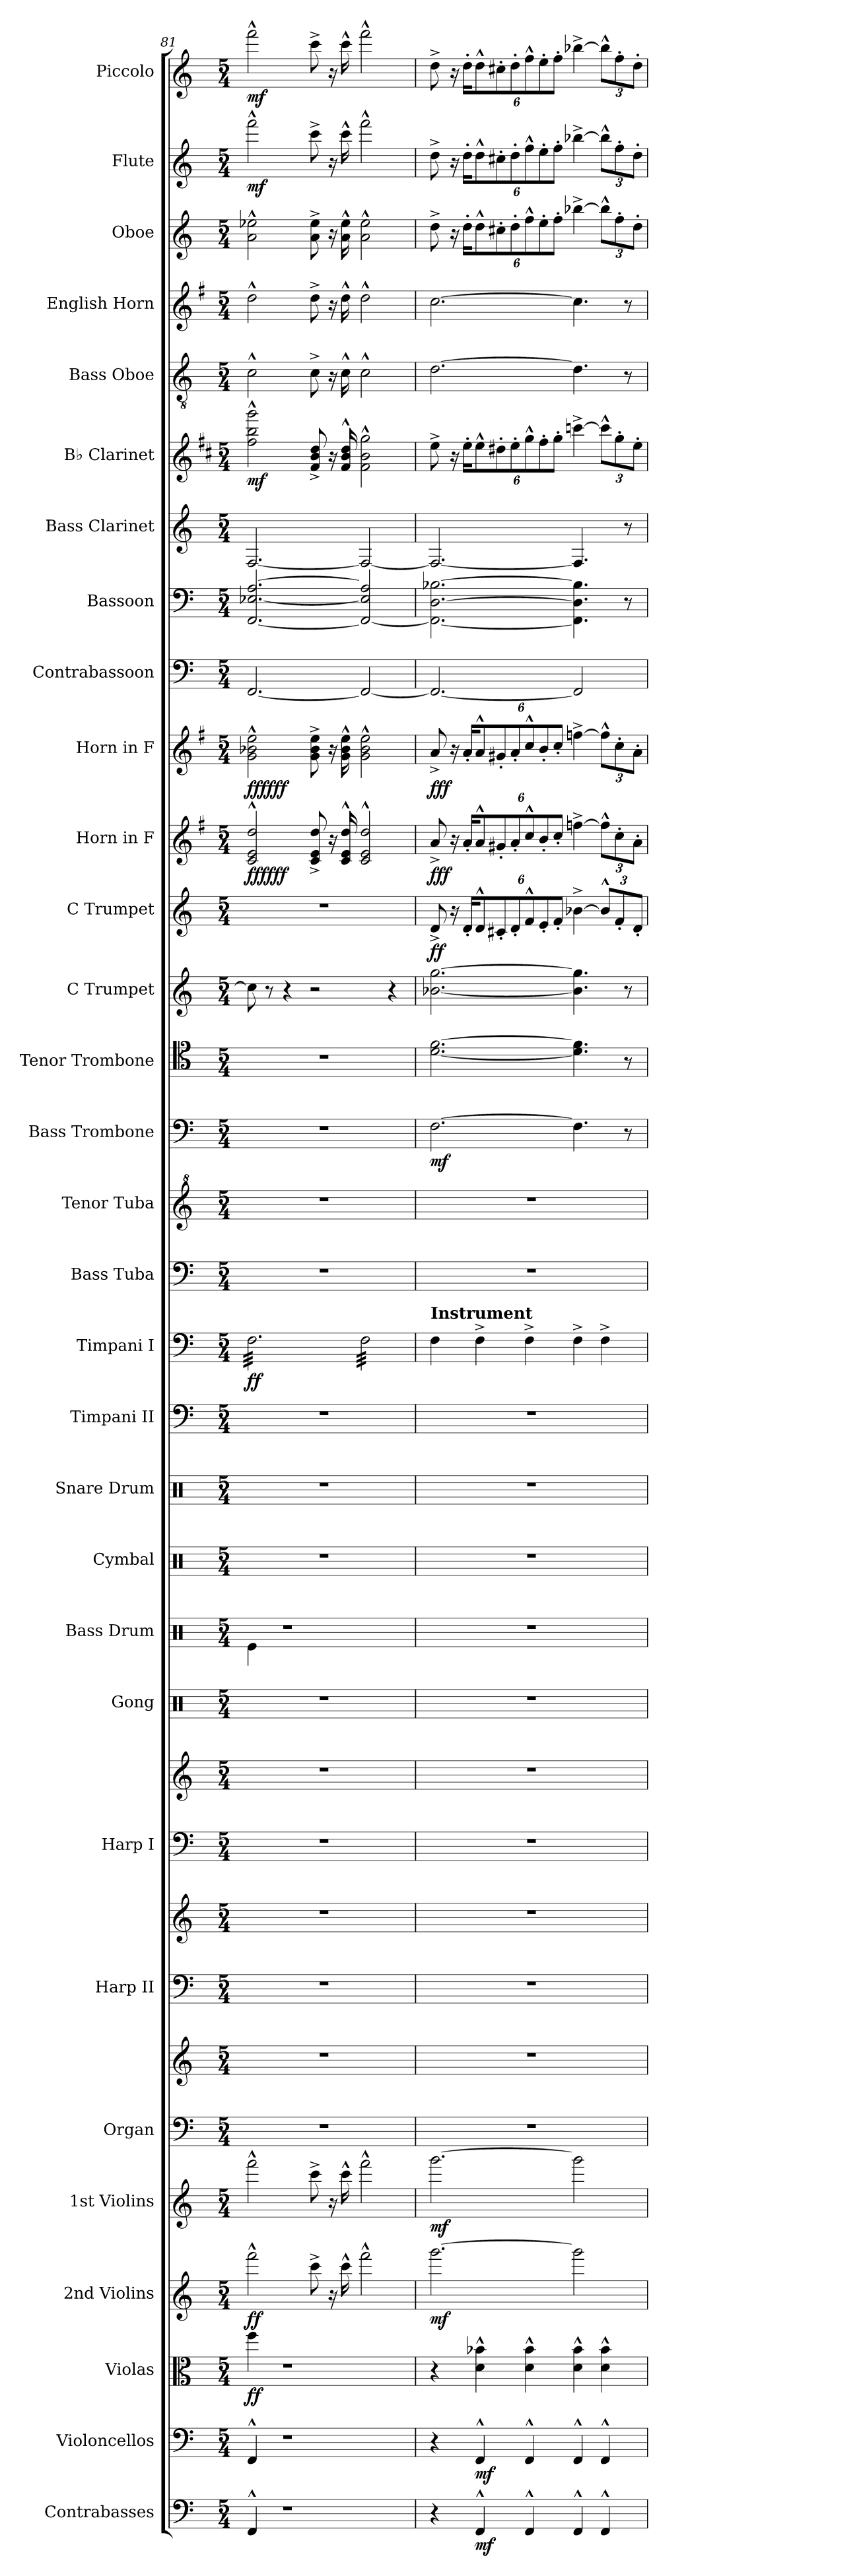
**kern	**dynam	**kern	**dynam	**kern	**dynam	**kern	**dynam	**kern	**dynam	**kern	**kern	**kern	**kern	**kern	**kern	**kern	**kern	**kern	**kern	**kern	**kern	**dynam	**kern	**kern	**kern	**dynam	**kern	**dynam	**kern	**dynam	**kern	**dynam	**kern	**dynam	**kern	**dynam	**kern	**kern	**kern	**kern	**dynam	**kern	**kern	**kern	**kern	**dynam	**kern	**dynam
*part31	*part31	*part30	*part30	*part29	*part29	*part28	*part28	*part27	*part27	*part26	*part26	*part25	*part25	*part24	*part24	*part23	*part22	*part21	*part20	*part19	*part18	*part18	*part17	*part16	*part15	*part15	*part14	*part14	*part13	*part13	*part12	*part12	*part11	*part11	*part10	*part10	*part9	*part8	*part7	*part6	*part6	*part5	*part4	*part3	*part2	*part2	*part1	*part1
*staff34	*staff34	*staff33	*staff33	*staff32	*staff32	*staff31	*staff31	*staff30	*staff30	*staff29	*staff28	*staff27	*staff26	*staff25	*staff24	*staff23	*staff22	*staff21	*staff20	*staff19	*staff18	*staff18	*staff17	*staff16	*staff15	*staff15	*staff14	*staff14	*staff13	*staff13	*staff12	*staff12	*staff11	*staff11	*staff10	*staff10	*staff9	*staff8	*staff7	*staff6	*staff6	*staff5	*staff4	*staff3	*staff2	*staff2	*staff1	*staff1
*I"Contrabasses	*	*I"Violoncellos	*	*I"Violas	*	*I"2nd Violins	*	*I"1st Violins	*	*I"Organ	*	*I"Harp II	*	*I"Harp I	*	*I"Gong	*I"Bass Drum	*I"Cymbal	*I"Snare Drum	*I"Timpani II	*I"Timpani I	*	*I"Bass Tuba	*I"Tenor Tuba	*I"Bass Trombone	*	*I"Tenor Trombone	*	*I"C Trumpet	*	*I"C Trumpet	*	*I"Horn in F	*	*I"Horn in F	*	*I"Contrabassoon	*I"Bassoon	*I"Bass Clarinet	*I"B♭ Clarinet	*	*I"Bass Oboe	*I"English Horn	*I"Oboe	*I"Flute	*	*I"Piccolo	*
*I'Cbs.	*	*I'Vcs.	*	*I'Vlas.	*	*I'Vlns.	*	*I'Vlns.	*	*I'Org.	*	*I'Hrp.	*	*I'Hrp.	*	*	*I'B. Dr.	*I'Cym.	*I'Sn. Dr.	*I'Timp.	*I'Timp.	*	*I'Tba.	*	*I'B. Tbn.	*	*I'T. Tbn.	*	*I'C Tpt.	*	*I'C Tpt.	*	*	*	*	*	*I'Cbsn.	*I'Bsn.	*I'B. Cl.	*I'B♭ Cl.	*	*	*I'E. Hn.	*I'Ob.	*I'Fl.	*	*I'Picc.	*
*clefF4	*	*clefF4	*	*clefC3	*	*clefG2	*	*clefG2	*	*clefF4	*clefG2	*clefF4	*clefG2	*clefF4	*clefG2	*clefX	*clefX	*clefX	*clefX	*clefF4	*clefF4	*	*clefF4	*clefG^2	*clefF4	*	*clefC4	*	*clefG2	*	*clefG2	*	*clefG2	*	*clefG2	*	*clefF4	*clefF4	*clefG2	*clefG2	*	*clefGv2	*clefG2	*clefG2	*clefG2	*	*clefG2	*
*ITrd7c12	*	*	*	*	*	*	*	*	*	*	*	*	*	*	*	*	*	*	*	*	*	*	*	*ITrd15c26	*	*	*	*	*	*	*	*	*ITrd4c7	*	*ITrd4c7	*	*ITrd7c12	*	*ITrd8c14	*ITrd1c2	*	*	*ITrd4c7	*	*	*	*ITrd-7c-12	*
*k[]	*	*k[]	*	*k[]	*	*k[]	*	*k[]	*	*k[]	*k[]	*k[]	*k[]	*k[]	*k[]	*k[]	*k[]	*k[]	*k[]	*k[]	*k[]	*	*k[]	*k[]	*k[]	*	*k[]	*	*k[]	*	*k[]	*	*k[]	*	*k[]	*	*k[]	*k[]	*k[]	*k[]	*	*k[]	*k[]	*k[]	*k[]	*	*k[]	*
*M5/4	*	*M5/4	*	*M5/4	*	*M5/4	*	*M5/4	*	*M5/4	*M5/4	*M5/4	*M5/4	*M5/4	*M5/4	*M5/4	*M5/4	*M5/4	*M5/4	*M5/4	*M5/4	*	*M5/4	*M5/4	*M5/4	*	*M5/4	*	*M5/4	*	*M5/4	*	*M5/4	*	*M5/4	*	*M5/4	*M5/4	*M5/4	*M5/4	*	*M5/4	*M5/4	*M5/4	*M5/4	*	*M5/4	*
=81	=81	=81	=81	=81	=81	=81	=81	=81	=81	=81	=81	=81	=81	=81	=81	=81	=81	=81	=81	=81	=81	=81	=81	=81	=81	=81	=81	=81	=81	=81	=81	=81	=81	=81	=81	=81	=81	=81	=81	=81	=81	=81	=81	=81	=81	=81	=81	=81
!	!	!	!	!	!	!	!	!	!	!	!	!	!	!	!	!	!	!	!	!	!LO:TX:a:B:t=Instrument	!	!	!	!	!	!	!	!	!	!	!	!	!	!	!	!	!	!	!	!	!	!	!	!	!	!	!
!	!	!	!	!	!LO:DY:b	!	!LO:DY:b	!	!	!	!	!	!	!	!	!	!	!	!	!	!	!LO:DY:b	!	!	!	!	!	!	!	!	!	!	!	!LO:DY:b	!	!	!	!	!	!	!	!	!	!	!	!	!	!
!	!	!	!	!	!	!	!	!	!	!	!	!	!	!	!	!	!	!	!	!	!	!	!	!	!	!	!	!	!	!	!	!	!	!LO:DY:n=1:b	!	!	!	!	!	!	!	!	!	!	!	!	!	!
!	!	!	!	!	!	!	!	!	!	!	!	!	!	!	!	!	!	!	!	!	!	!	!	!	!	!	!	!	!	!	!	!	!	!LO:DY:n=2:b	!	!LO:DY:b	!	!	!	!	!	!	!	!	!	!	!	!
!	!	!	!	!	!	!	!	!	!	!	!	!	!	!	!	!	!	!	!	!	!	!	!	!	!	!	!	!	!	!	!	!	!	!	!	!LO:DY:n=1:b	!	!	!	!	!	!	!	!	!	!	!	!
!	!	!	!	!	!	!	!	!	!	!	!	!	!	!	!	!	!	!	!	!	!	!	!	!	!	!	!	!	!	!	!	!	!	!	!	!LO:DY:n=2:b	!	!	!	!	!LO:DY:b	!	!	!	!	!LO:DY:b	!	!LO:DY:b
*	*	*	*	*	*	*	*	*	*	*	*	*	*	*	*	*	*	*	*	*	*tremolo	*	*	*	*	*	*	*	*	*	*	*	*	*	*	*	*	*	*	*	*	*	*	*	*	*	*	*
4FFF^^/	.	4FF^^/	.	4ff\	ff	2fff^^\	ff	2fff^^\	.	4%5r	4%5r	4%5r	4%5r	4%5r	4%5r	4%5r	4Re\	4%5r	4%5r	4%5r	32F\LLL	ff	4%5r	4%5r	4%5r	.	4%5r	.	8cc\]	.	4%5r	.	2F/^^ 2A/^^ 2g/^^	ff ff ff	2c\^^ 2e-X\^^ 2a\^^	ff ff ff	[2.FFF/	[2.FF/ [2.E-X/ [2.A/	[2.FF/	2ee\^^ 2aa\^^ 2fff\^^	mf	2c^^\	2g^^\	2a\^^ 2ee-X\^^	2fff^^\	mf	2ffff^^\	mf
.	.	.	.	.	.	.	.	.	.	.	.	.	.	.	.	.	.	.	.	.	32F\	.	.	.	.	.	.	.	.	.	.	.	.	.	.	.	.	.	.	.	.	.	.	.	.	.	.	.
.	.	.	.	.	.	.	.	.	.	.	.	.	.	.	.	.	.	.	.	.	32F\	.	.	.	.	.	.	.	.	.	.	.	.	.	.	.	.	.	.	.	.	.	.	.	.	.	.	.
.	.	.	.	.	.	.	.	.	.	.	.	.	.	.	.	.	.	.	.	.	32F\	.	.	.	.	.	.	.	.	.	.	.	.	.	.	.	.	.	.	.	.	.	.	.	.	.	.	.
.	.	.	.	.	.	.	.	.	.	.	.	.	.	.	.	.	.	.	.	.	32F\	.	.	.	.	.	.	.	8r	.	.	.	.	.	.	.	.	.	.	.	.	.	.	.	.	.	.	.
.	.	.	.	.	.	.	.	.	.	.	.	.	.	.	.	.	.	.	.	.	32F\	.	.	.	.	.	.	.	.	.	.	.	.	.	.	.	.	.	.	.	.	.	.	.	.	.	.	.
.	.	.	.	.	.	.	.	.	.	.	.	.	.	.	.	.	.	.	.	.	32F\	.	.	.	.	.	.	.	.	.	.	.	.	.	.	.	.	.	.	.	.	.	.	.	.	.	.	.
.	.	.	.	.	.	.	.	.	.	.	.	.	.	.	.	.	.	.	.	.	32F\	.	.	.	.	.	.	.	.	.	.	.	.	.	.	.	.	.	.	.	.	.	.	.	.	.	.	.
1r	.	1r	.	1r	.	.	.	.	.	.	.	.	.	.	.	.	1r	.	.	.	32F\	.	.	.	.	.	.	.	4r	.	.	.	.	.	.	.	.	.	.	.	.	.	.	.	.	.	.	.
.	.	.	.	.	.	.	.	.	.	.	.	.	.	.	.	.	.	.	.	.	32F\	.	.	.	.	.	.	.	.	.	.	.	.	.	.	.	.	.	.	.	.	.	.	.	.	.	.	.
.	.	.	.	.	.	.	.	.	.	.	.	.	.	.	.	.	.	.	.	.	32F\	.	.	.	.	.	.	.	.	.	.	.	.	.	.	.	.	.	.	.	.	.	.	.	.	.	.	.
.	.	.	.	.	.	.	.	.	.	.	.	.	.	.	.	.	.	.	.	.	32F\	.	.	.	.	.	.	.	.	.	.	.	.	.	.	.	.	.	.	.	.	.	.	.	.	.	.	.
.	.	.	.	.	.	.	.	.	.	.	.	.	.	.	.	.	.	.	.	.	32F\	.	.	.	.	.	.	.	.	.	.	.	.	.	.	.	.	.	.	.	.	.	.	.	.	.	.	.
.	.	.	.	.	.	.	.	.	.	.	.	.	.	.	.	.	.	.	.	.	32F\	.	.	.	.	.	.	.	.	.	.	.	.	.	.	.	.	.	.	.	.	.	.	.	.	.	.	.
.	.	.	.	.	.	.	.	.	.	.	.	.	.	.	.	.	.	.	.	.	32F\	.	.	.	.	.	.	.	.	.	.	.	.	.	.	.	.	.	.	.	.	.	.	.	.	.	.	.
.	.	.	.	.	.	.	.	.	.	.	.	.	.	.	.	.	.	.	.	.	32F\	.	.	.	.	.	.	.	.	.	.	.	.	.	.	.	.	.	.	.	.	.	.	.	.	.	.	.
.	.	.	.	.	.	8ccc^\	.	8ccc^\	.	.	.	.	.	.	.	.	.	.	.	.	32F\	.	.	.	.	.	.	.	2r	.	.	.	8F/^ 8A/^ 8g/^	.	8c\^ 8e-\^ 8a\^	.	.	.	.	8e/^ 8a/^ 8cc/^	.	8c^\	8g^\	8a\^ 8ee-\^	8ccc^\	.	8cccc^\	.
.	.	.	.	.	.	.	.	.	.	.	.	.	.	.	.	.	.	.	.	.	32F\	.	.	.	.	.	.	.	.	.	.	.	.	.	.	.	.	.	.	.	.	.	.	.	.	.	.	.
.	.	.	.	.	.	.	.	.	.	.	.	.	.	.	.	.	.	.	.	.	32F\	.	.	.	.	.	.	.	.	.	.	.	.	.	.	.	.	.	.	.	.	.	.	.	.	.	.	.
.	.	.	.	.	.	.	.	.	.	.	.	.	.	.	.	.	.	.	.	.	32F\	.	.	.	.	.	.	.	.	.	.	.	.	.	.	.	.	.	.	.	.	.	.	.	.	.	.	.
.	.	.	.	.	.	16r	.	16r	.	.	.	.	.	.	.	.	.	.	.	.	32F\	.	.	.	.	.	.	.	.	.	.	.	16r	.	16r	.	.	.	.	16r	.	16r	16r	16r	16r	.	16r	.
.	.	.	.	.	.	.	.	.	.	.	.	.	.	.	.	.	.	.	.	.	32F\	.	.	.	.	.	.	.	.	.	.	.	.	.	.	.	.	.	.	.	.	.	.	.	.	.	.	.
.	.	.	.	.	.	16ccc^^\	.	16ccc^^\	.	.	.	.	.	.	.	.	.	.	.	.	32F\	.	.	.	.	.	.	.	.	.	.	.	16F/^^ 16A/^^ 16g/^^	.	16c\^^ 16e-\^^ 16a\^^	.	.	.	.	16e/^^ 16a/^^ 16cc/^^	.	16c^^\	16g^^\	16a\^^ 16ee-\^^	16ccc^^\	.	16cccc^^\	.
.	.	.	.	.	.	.	.	.	.	.	.	.	.	.	.	.	.	.	.	.	32F\JJJ	.	.	.	.	.	.	.	.	.	.	.	.	.	.	.	.	.	.	.	.	.	.	.	.	.	.	.
.	.	.	.	.	.	2fff^^\	.	2fff^^\	.	.	.	.	.	.	.	.	.	.	.	.	32F\LLL	.	.	.	.	.	.	.	.	.	.	.	2F/^^ 2A/^^ 2g/^^	.	2c\^^ 2e-\^^ 2a\^^	.	2FFF/_	2FF/_ 2E-/] 2A/]	2FF/_	2e\^^ 2a\^^ 2ff\^^	.	2c^^\	2g^^\	2a\^^ 2ee-\^^	2fff^^\	.	2ffff^^\	.
.	.	.	.	.	.	.	.	.	.	.	.	.	.	.	.	.	.	.	.	.	32F\	.	.	.	.	.	.	.	.	.	.	.	.	.	.	.	.	.	.	.	.	.	.	.	.	.	.	.
.	.	.	.	.	.	.	.	.	.	.	.	.	.	.	.	.	.	.	.	.	32F\	.	.	.	.	.	.	.	.	.	.	.	.	.	.	.	.	.	.	.	.	.	.	.	.	.	.	.
.	.	.	.	.	.	.	.	.	.	.	.	.	.	.	.	.	.	.	.	.	32F\	.	.	.	.	.	.	.	.	.	.	.	.	.	.	.	.	.	.	.	.	.	.	.	.	.	.	.
.	.	.	.	.	.	.	.	.	.	.	.	.	.	.	.	.	.	.	.	.	32F\	.	.	.	.	.	.	.	.	.	.	.	.	.	.	.	.	.	.	.	.	.	.	.	.	.	.	.
.	.	.	.	.	.	.	.	.	.	.	.	.	.	.	.	.	.	.	.	.	32F\	.	.	.	.	.	.	.	.	.	.	.	.	.	.	.	.	.	.	.	.	.	.	.	.	.	.	.
.	.	.	.	.	.	.	.	.	.	.	.	.	.	.	.	.	.	.	.	.	32F\	.	.	.	.	.	.	.	.	.	.	.	.	.	.	.	.	.	.	.	.	.	.	.	.	.	.	.
.	.	.	.	.	.	.	.	.	.	.	.	.	.	.	.	.	.	.	.	.	32F\	.	.	.	.	.	.	.	.	.	.	.	.	.	.	.	.	.	.	.	.	.	.	.	.	.	.	.
.	.	.	.	.	.	.	.	.	.	.	.	.	.	.	.	.	.	.	.	.	32F\	.	.	.	.	.	.	.	4r	.	.	.	.	.	.	.	.	.	.	.	.	.	.	.	.	.	.	.
.	.	.	.	.	.	.	.	.	.	.	.	.	.	.	.	.	.	.	.	.	32F\	.	.	.	.	.	.	.	.	.	.	.	.	.	.	.	.	.	.	.	.	.	.	.	.	.	.	.
.	.	.	.	.	.	.	.	.	.	.	.	.	.	.	.	.	.	.	.	.	32F\	.	.	.	.	.	.	.	.	.	.	.	.	.	.	.	.	.	.	.	.	.	.	.	.	.	.	.
.	.	.	.	.	.	.	.	.	.	.	.	.	.	.	.	.	.	.	.	.	32F\	.	.	.	.	.	.	.	.	.	.	.	.	.	.	.	.	.	.	.	.	.	.	.	.	.	.	.
.	.	.	.	.	.	.	.	.	.	.	.	.	.	.	.	.	.	.	.	.	32F\	.	.	.	.	.	.	.	.	.	.	.	.	.	.	.	.	.	.	.	.	.	.	.	.	.	.	.
.	.	.	.	.	.	.	.	.	.	.	.	.	.	.	.	.	.	.	.	.	32F\	.	.	.	.	.	.	.	.	.	.	.	.	.	.	.	.	.	.	.	.	.	.	.	.	.	.	.
.	.	.	.	.	.	.	.	.	.	.	.	.	.	.	.	.	.	.	.	.	32F\	.	.	.	.	.	.	.	.	.	.	.	.	.	.	.	.	.	.	.	.	.	.	.	.	.	.	.
.	.	.	.	.	.	.	.	.	.	.	.	.	.	.	.	.	.	.	.	.	32F\JJJ	.	.	.	.	.	.	.	.	.	.	.	.	.	.	.	.	.	.	.	.	.	.	.	.	.	.	.
*	*	*	*	*	*	*	*	*	*	*	*	*	*	*	*	*	*	*	*	*	*Xtremolo	*	*	*	*	*	*	*	*	*	*	*	*	*	*	*	*	*	*	*	*	*	*	*	*	*	*	*
=82	=82	=82	=82	=82	=82	=82	=82	=82	=82	=82	=82	=82	=82	=82	=82	=82	=82	=82	=82	=82	=82	=82	=82	=82	=82	=82	=82	=82	=82	=82	=82	=82	=82	=82	=82	=82	=82	=82	=82	=82	=82	=82	=82	=82	=82	=82	=82	=82
!	!	!	!	!	!	!	!	!	!	!	!	!	!	!	!	!	!	!	!	!	!LO:TX:a:B:t=Instrument	!	!	!	!	!	!	!	!	!	!	!	!	!	!	!	!	!	!	!	!	!	!	!	!	!	!	!
!	!	!	!	!	!	!	!LO:DY:b	!	!LO:DY:b	!	!	!	!	!	!	!	!	!	!	!	!	!	!	!	!	!LO:DY:b	!	!LO:DY:b	!	!	!	!	!	!	!	!	!	!	!	!	!	!	!	!	!	!	!	!
!	!	!	!	!	!	!	!	!	!	!	!	!	!	!	!	!	!	!	!	!	!	!	!	!	!	!	!	!LO:DY:n=1:b	!	!LO:DY:b	!	!	!	!	!	!	!	!	!	!	!	!	!	!	!	!	!	!
!	!	!	!	!	!	!	!	!	!	!	!	!	!	!	!	!	!	!	!	!	!	!	!	!	!	!	!	!	!	!LO:DY:n=1:b	!	!LO:DY:b	!	!LO:DY:b	!	!LO:DY:b	!	!	!	!	!	!	!	!	!	!	!	!
4r	.	4r	.	4r	.	[2.ggg\	mf	[2.ggg\	mf	4%5r	4%5r	4%5r	4%5r	4%5r	4%5r	4%5r	4%5r	4%5r	4%5r	4%5r	4F\	.	4%5r	4%5r	[2.F\	mf	[2.d\ [2.f\	mf mf	[2.b-X\ [2.gg\	mf mf	8d^/	ff	8d^/	fff	8d^/	fff	2.FFF/_	2.FF\_ [2.D\ [2.B-X\	2.FF/_	8dd^\	.	[2.d\	[2.f\	8dd^\	8dd^\	.	8ddd^\	.
.	.	.	.	.	.	.	.	.	.	.	.	.	.	.	.	.	.	.	.	.	.	.	.	.	.	.	.	.	.	.	16r	.	16r	.	16r	.	.	.	.	16r	.	.	.	16r	16r	.	16r	.
.	.	.	.	.	.	.	.	.	.	.	.	.	.	.	.	.	.	.	.	.	.	.	.	.	.	.	.	.	.	.	16d'/KL	.	16d'/KL	.	16d'/KL	.	.	.	.	16dd'\KL	.	.	.	16dd'\KL	16dd'\KL	.	16ddd'\KL	.
*	*	*	*	*	*	*	*	*	*	*	*	*	*	*	*	*	*	*	*	*	*	*	*	*	*	*	*	*	*	*	*Xbrackettup	*	*Xbrackettup	*	*Xbrackettup	*	*	*	*	*Xbrackettup	*	*	*	*Xbrackettup	*Xbrackettup	*	*Xbrackettup	*
!	!LO:DY:b	!	!LO:DY:b	!	!LO:DY:b	!	!	!	!	!	!	!	!	!	!	!	!	!	!	!	!	!	!	!	!	!	!	!	!	!	!	!	!	!	!	!	!	!	!	!	!	!	!	!	!	!	!	!
!	!	!	!	!	!LO:DY:n=1:b	!	!	!	!	!	!	!	!	!	!	!	!	!	!	!	!	!	!	!	!	!	!	!	!	!	!	!	!	!	!	!	!	!	!	!	!	!	!	!	!	!	!	!
4FFF^^/	mf	4FF^^/	mf	4d\^^ 4b-X\^^	mf mf	.	.	.	.	.	.	.	.	.	.	.	.	.	.	.	4F^\	.	.	.	.	.	.	.	.	.	12d^^/	.	12d^^/	.	12d^^/	.	.	.	.	12dd^^\	.	.	.	12dd^^\	12dd^^\	.	12ddd^^\	.
.	.	.	.	.	.	.	.	.	.	.	.	.	.	.	.	.	.	.	.	.	.	.	.	.	.	.	.	.	.	.	12c#X'/	.	12c#X'/	.	12c#X'/	.	.	.	.	12cc#X'\	.	.	.	12cc#X'\	12cc#X'\	.	12ccc#X'\	.
.	.	.	.	.	.	.	.	.	.	.	.	.	.	.	.	.	.	.	.	.	.	.	.	.	.	.	.	.	.	.	12d'/	.	12d'/	.	12d'/	.	.	.	.	12dd'\	.	.	.	12dd'\	12dd'\	.	12ddd'\	.
4FFF^^/	.	4FF^^/	.	4d\^^ 4b-\^^	.	.	.	.	.	.	.	.	.	.	.	.	.	.	.	.	4F^\	.	.	.	.	.	.	.	.	.	12f^^/	.	12f^^/	.	12f^^/	.	.	.	.	12ff^^\	.	.	.	12ff^^\	12ff^^\	.	12fff^^\	.
.	.	.	.	.	.	.	.	.	.	.	.	.	.	.	.	.	.	.	.	.	.	.	.	.	.	.	.	.	.	.	12e'/	.	12e'/	.	12e'/	.	.	.	.	12ee'\	.	.	.	12ee'\	12ee'\	.	12eee'\	.
.	.	.	.	.	.	.	.	.	.	.	.	.	.	.	.	.	.	.	.	.	.	.	.	.	.	.	.	.	.	.	12f'/J	.	12f'/J	.	12f'/J	.	.	.	.	12ff'\J	.	.	.	12ff'\J	12ff'\J	.	12fff'\J	.
4FFF^^/	.	4FF^^/	.	4d\^^ 4b-\^^	.	2ggg\]	.	2ggg\]	.	.	.	.	.	.	.	.	.	.	.	.	4F^\	.	.	.	4.F\]	.	4.d\] 4.f\]	.	4.b-\] 4.gg\]	.	[4b-X^\	.	[4b-X^\	.	[4b-X^\	.	2FFF/]	4.FF\] 4.D\] 4.B-\]	4.FF/]	[4bb-X^\	.	4.d\]	4.f\]	[4bb-X^\	[4bb-X^\	.	[4bbb-X^\	.
4FFF^^/	.	4FF^^/	.	4d\^^ 4b-\^^	.	.	.	.	.	.	.	.	.	.	.	.	.	.	.	.	4F^\	.	.	.	.	.	.	.	.	.	12b-^^/L]	.	12b-^^\L]	.	12b-^^\L]	.	.	.	.	12bb-^^\L]	.	.	.	12bb-^^\L]	12bb-^^\L]	.	12bbb-^^\L]	.
.	.	.	.	.	.	.	.	.	.	.	.	.	.	.	.	.	.	.	.	.	.	.	.	.	.	.	.	.	.	.	12f'/	.	12f'\	.	12f'\	.	.	.	.	12ff'\	.	.	.	12ff'\	12ff'\	.	12fff'\	.
.	.	.	.	.	.	.	.	.	.	.	.	.	.	.	.	.	.	.	.	.	.	.	.	.	8r	.	8r	.	8r	.	.	.	.	.	.	.	.	8r	8r	.	.	8r	8r	.	.	.	.	.
.	.	.	.	.	.	.	.	.	.	.	.	.	.	.	.	.	.	.	.	.	.	.	.	.	.	.	.	.	.	.	12d'/J	.	12d'\J	.	12d'\J	.	.	.	.	12dd'\J	.	.	.	12dd'\J	12dd'\J	.	12ddd'\J	.
=	=	=	=	=	=	=	=	=	=	=	=	=	=	=	=	=	=	=	=	=	=	=	=	=	=	=	=	=	=	=	=	=	=	=	=	=	=	=	=	=	=	=	=	=	=	=	=	=
*-	*-	*-	*-	*-	*-	*-	*-	*-	*-	*-	*-	*-	*-	*-	*-	*-	*-	*-	*-	*-	*-	*-	*-	*-	*-	*-	*-	*-	*-	*-	*-	*-	*-	*-	*-	*-	*-	*-	*-	*-	*-	*-	*-	*-	*-	*-	*-	*-
